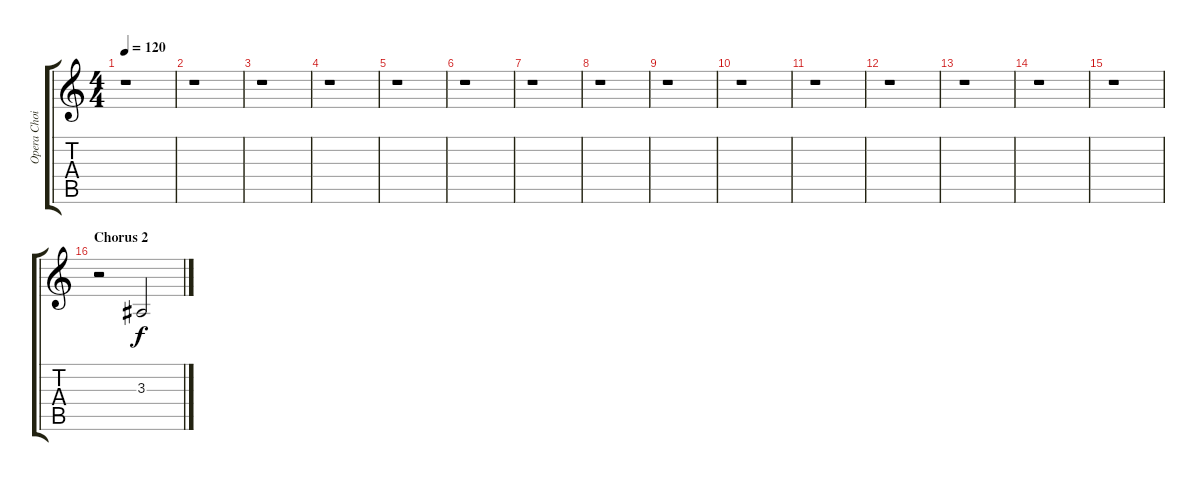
\track ("Opera Choir - Female Voice" "Opera Choi") {instrument sopranosax}
\staff {score tabs}
\tuning (E4 B3 G3 D3 A2 E2) {hide}
\ts (4 4)
\tempo 120
\clef g2
\ks c
r.1{dy f} |
r.1 |
r.1 |
r.1 |
r.1 |
r.1 |
r.1 |
r.1 |
r.1 |
r.1 |
r.1 |
r.1 |
r.1 |
r.1 |
r.1 |
\section ("" "Chorus 2")
r.2 3.3.2
